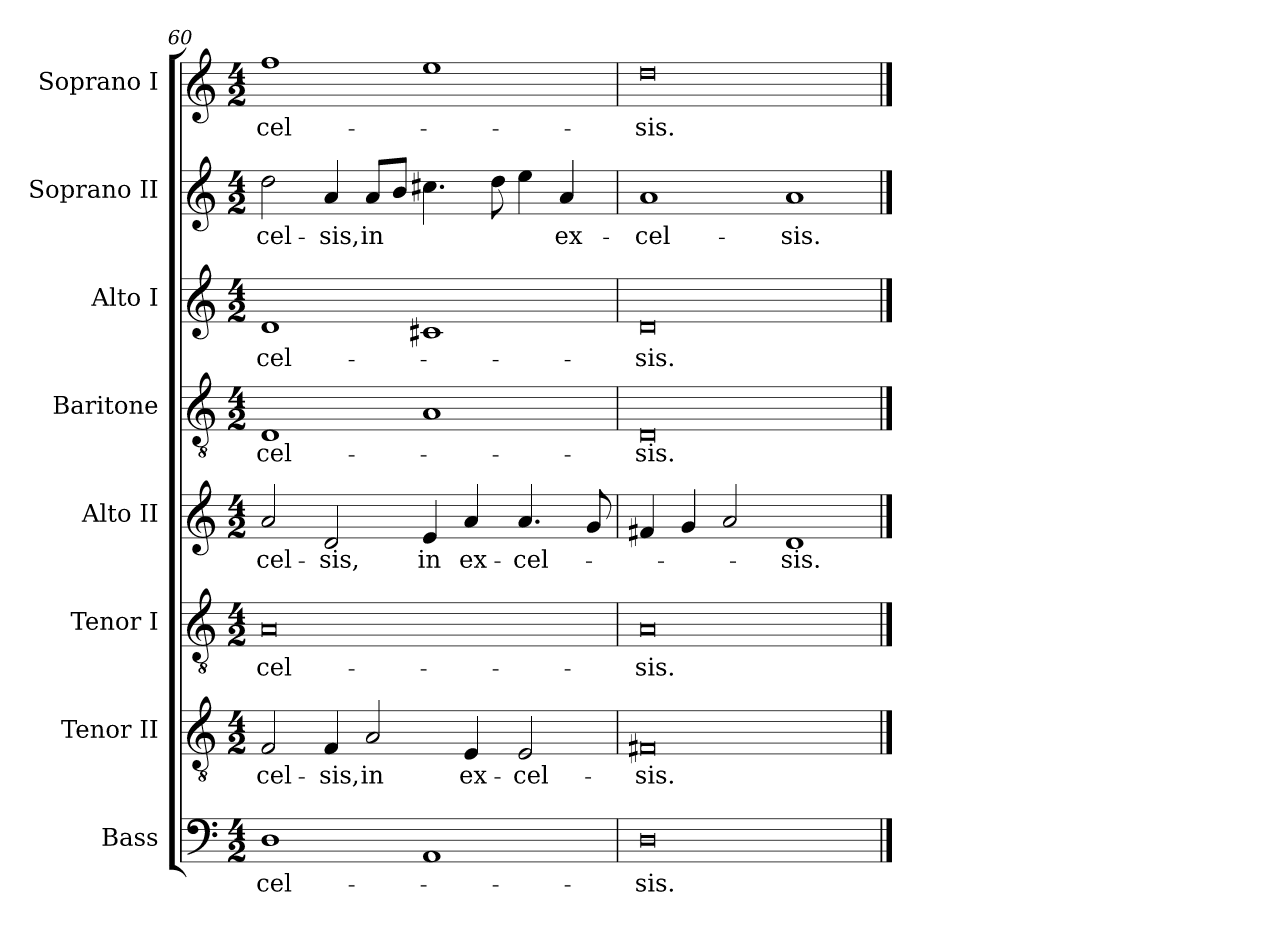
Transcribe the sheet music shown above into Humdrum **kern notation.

**kern	**text	**kern	**text	**kern	**text	**kern	**text	**kern	**text	**kern	**text	**kern	**text	**kern	**text
*part8	*part8	*part7	*part7	*part6	*part6	*part5	*part5	*part4	*part4	*part3	*part3	*part2	*part2	*part1	*part1
*staff8	*staff8	*staff7	*staff7	*staff6	*staff6	*staff5	*staff5	*staff4	*staff4	*staff3	*staff3	*staff2	*staff2	*staff1	*staff1
*I"Bass	*	*I"Tenor II	*	*I"Tenor I	*	*I"Alto II	*	*I"Baritone	*	*I"Alto I	*	*I"Soprano II	*	*I"Soprano I	*
*clefF4	*	*clefGv2	*	*clefGv2	*	*clefG2	*	*clefGv2	*	*clefG2	*	*clefG2	*	*clefG2	*
*ITrd7c12	*	*ITrd7c12	*	*ITrd7c12	*	*	*	*ITrd7c12	*	*	*	*	*	*	*
*k[]	*	*k[]	*	*k[]	*	*k[]	*	*k[]	*	*k[]	*	*k[]	*	*k[]	*
*C:	*	*C:	*	*C:	*	*C:	*	*C:	*	*C:	*	*C:	*	*C:	*
*M4/2	*	*M4/2	*	*M4/2	*	*M4/2	*	*M4/2	*	*M4/2	*	*M4/2	*	*M4/2	*
=60	=60	=60	=60	=60	=60	=60	=60	=60	=60	=60	=60	=60	=60	=60	=60
!	!LO:LY:b:color=#000000	!	!	!	!	!	!	!	!	!	!	!	!	!	!
!	!	!	!LO:LY:b:color=#000000	!	!	!	!	!	!	!	!	!	!	!	!
!	!	!	!	!	!LO:LY:b:color=#000000	!	!	!	!	!	!	!	!	!	!
!	!	!	!	!	!	!	!LO:LY:b:color=#000000	!	!	!	!	!	!	!	!
!	!	!	!	!	!	!	!	!	!LO:LY:b:color=#000000	!	!	!	!	!	!
!	!	!	!	!	!	!	!	!	!	!	!LO:LY:b:color=#000000	!	!	!	!
!	!	!	!	!	!	!	!	!	!	!	!	!	!LO:LY:b:color=#000000	!	!
!	!	!	!	!	!	!	!	!	!	!	!	!	!	!	!LO:LY:b:color=#000000
1DDi	-cel-	2FFi/	-cel-	0AAi	-cel-	2ai/	-cel-	1DDi	-cel-	1di	-cel-	2ddi\	-cel-	1ffi	-cel-
!	!	!	!LO:LY:b:color=#000000	!	!	!	!	!	!	!	!	!	!	!	!
!	!	!	!	!	!	!	!LO:LY:b:color=#000000	!	!	!	!	!	!	!	!
!	!	!	!	!	!	!	!	!	!	!	!	!	!LO:LY:b:color=#000000	!	!
.	.	4FFi/	-sis,	.	.	2di/	-sis,	.	.	.	.	4ai/	-sis,	.	.
!	!	!	!LO:LY:b:color=#000000	!	!	!	!	!	!	!	!	!	!	!	!
!	!	!	!	!	!	!	!	!	!	!	!	!	!LO:LY:b:color=#000000	!	!
.	.	2AAi/	in	.	.	.	.	.	.	.	.	8ai/L	in	.	.
.	.	.	.	.	.	.	.	.	.	.	.	8bi/J	.	.	.
!	!	!	!	!	!	!	!LO:LY:b:color=#000000	!	!	!	!	!	!	!	!
1AAAi	.	.	.	.	.	4ei/	in	1AAi	.	1c#Xi	.	4.cc#Xi\	.	1eei	.
!	!	!	!LO:LY:b:color=#000000	!	!	!	!	!	!	!	!	!	!	!	!
!	!	!	!	!	!	!	!LO:LY:b:color=#000000	!	!	!	!	!	!	!	!
.	.	4EEi/	ex-	.	.	4ai/	ex-	.	.	.	.	.	.	.	.
.	.	.	.	.	.	.	.	.	.	.	.	8ddi\	.	.	.
!	!	!	!LO:LY:b:color=#000000	!	!	!	!	!	!	!	!	!	!	!	!
!	!	!	!	!	!	!	!LO:LY:b:color=#000000	!	!	!	!	!	!	!	!
.	.	2EEi/	-cel-	.	.	4.ai/	-cel-	.	.	.	.	4eei\	.	.	.
!	!	!	!	!	!	!	!	!	!	!	!	!	!LO:LY:b:color=#000000	!	!
.	.	.	.	.	.	.	.	.	.	.	.	4ai/	ex-	.	.
.	.	.	.	.	.	8gi/	.	.	.	.	.	.	.	.	.
=61	=61	=61	=61	=61	=61	=61	=61	=61	=61	=61	=61	=61	=61	=61	=61
!	!LO:LY:b:color=#000000	!	!	!	!	!	!	!	!	!	!	!	!	!	!
!	!	!	!LO:LY:b:color=#000000	!	!	!	!	!	!	!	!	!	!	!	!
!	!	!	!	!	!LO:LY:b:color=#000000	!	!	!	!	!	!	!	!	!	!
!	!	!	!	!	!	!	!	!	!LO:LY:b:color=#000000	!	!	!	!	!	!
!	!	!	!	!	!	!	!	!	!	!	!LO:LY:b:color=#000000	!	!	!	!
!	!	!	!	!	!	!	!	!	!	!	!	!	!LO:LY:b:color=#000000	!	!
!	!	!	!	!	!	!	!	!	!	!	!	!	!	!	!LO:LY:b:color=#000000
0DDi	-sis.	0FF#Xi	-sis.	0AAi	-sis.	4f#Xi/	.	0DDi	-sis.	0di	-sis.	1ai	-cel-	0ddi	-sis.
.	.	.	.	.	.	4gi/	.	.	.	.	.	.	.	.	.
.	.	.	.	.	.	2ai/	.	.	.	.	.	.	.	.	.
!	!	!	!	!	!	!	!LO:LY:b:color=#000000	!	!	!	!	!	!	!	!
!	!	!	!	!	!	!	!	!	!	!	!	!	!LO:LY:b:color=#000000	!	!
.	.	.	.	.	.	1di	-sis.	.	.	.	.	1ai	-sis.	.	.
==	==	==	==	==	==	==	==	==	==	==	==	==	==	==	==
*-	*-	*-	*-	*-	*-	*-	*-	*-	*-	*-	*-	*-	*-	*-	*-
